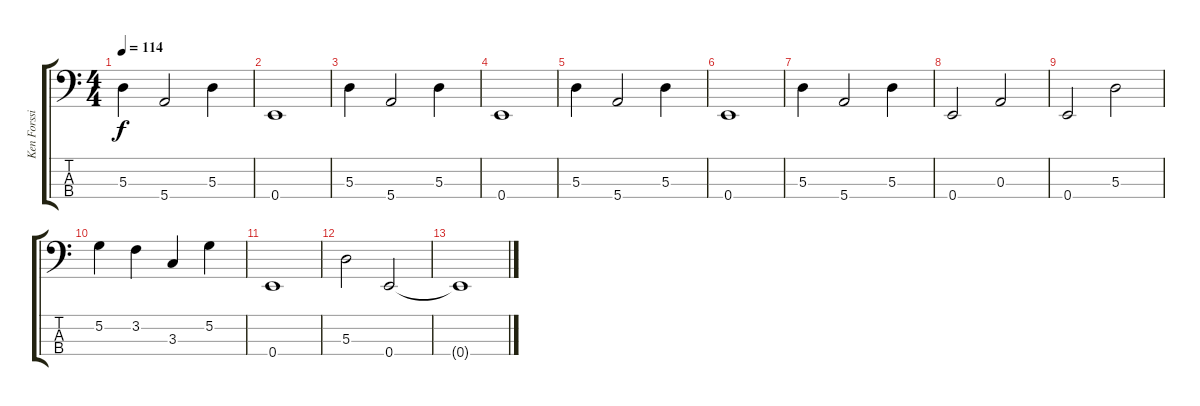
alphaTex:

\track ("Ken Forssi" "Ken Forssi") {instrument electricbassfinger}
\staff {score tabs}
\tuning (G2 D2 A1 E1) {hide}
\ts (4 4)
\tempo 114
\clef f4
\ks c
5.3.4{dy f} 5.4.2 5.3.4 |
0.4.1 |
5.3.4 5.4.2 5.3.4 |
0.4.1 |
5.3.4 5.4.2 5.3.4 |
0.4.1 |
5.3.4 5.4.2 5.3.4 |
0.4.2 0.3.2 |
0.4.2 5.3.2 |
5.2.4 3.2.4 3.3.4 5.2.4 |
0.4.1 |
5.3.2 0.4.2 |
0.4{t}.1
